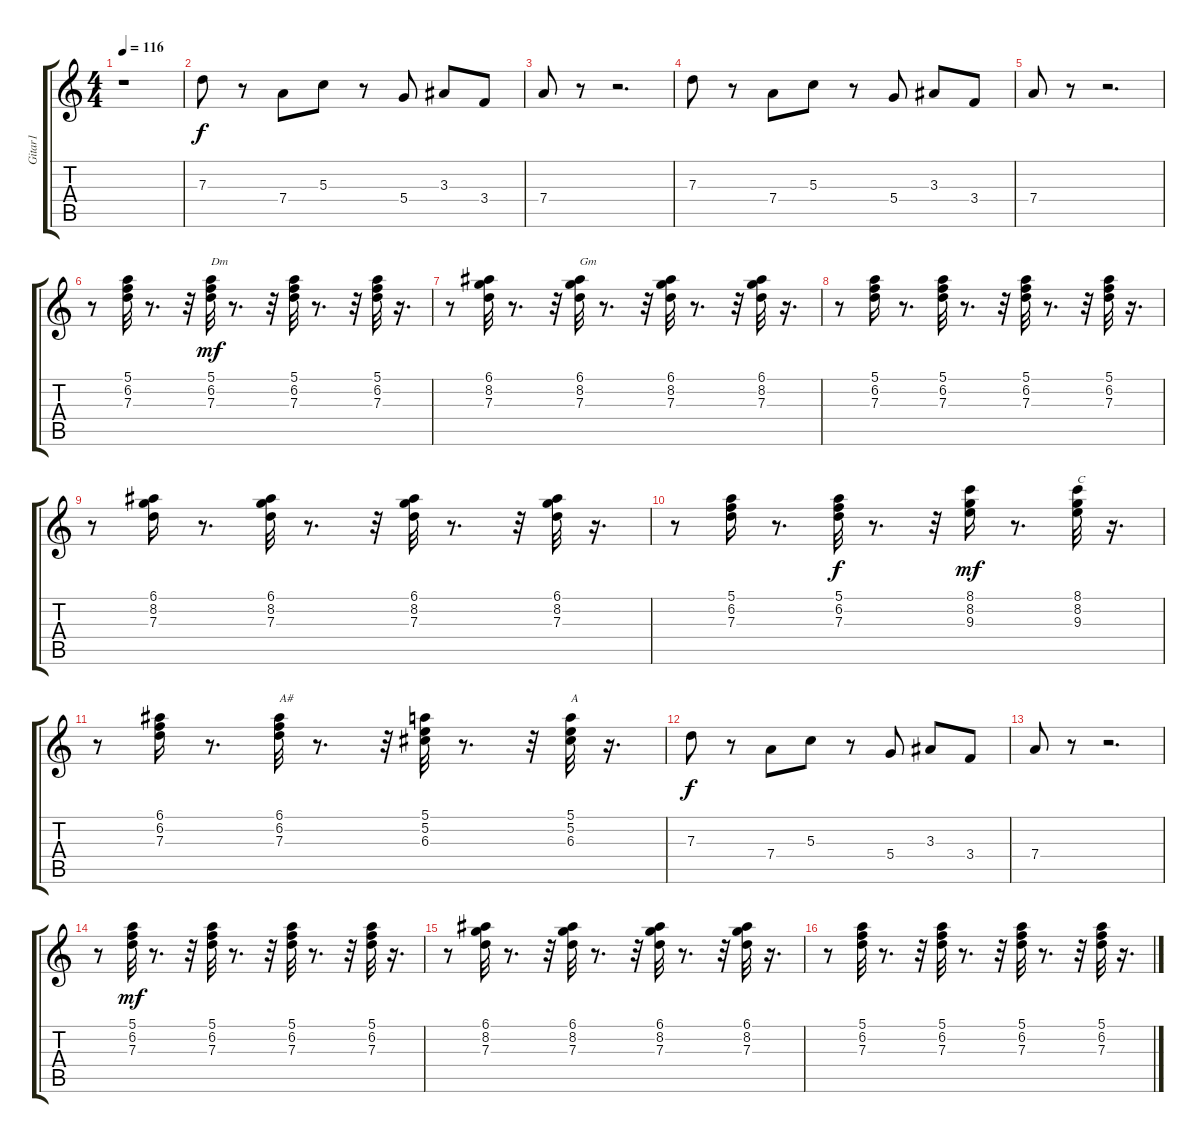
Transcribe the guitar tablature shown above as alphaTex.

\track ("Gitar1" "Gitar1") {instrument electricguitarclean}
\staff {score tabs}
\tuning (E4 B3 G3 D3 A2 E2) {hide}
\ts (4 4)
\tempo 116
\clef g2
\ks c
r.1{dy f instrument electricguitarclean} |
7.3.8 r.8 7.4.8 5.3.8 r.8 5.4.8 3.3.8 3.4.8 |
7.4.8 r.8 r.2{d} |
7.3.8 r.8 7.4.8 5.3.8 r.8 5.4.8 3.3.8 3.4.8 |
7.4.8 r.8 r.2{d} |
r.8 (5.1 6.2 7.3).32{instrument electricguitarclean} r.8{d} r.32 (5.1 6.2 7.3).32{txt "Dm" dy mf} r.8{d} r.32 (5.1 6.2 7.3).32 r.8{d} r.32 (5.1 6.2 7.3).32 r.16{d} |
r.8 (6.1 8.2 7.3).32 r.8{d} r.32 (6.1 8.2 7.3).32{txt "Gm"} r.8{d} r.32 (6.1 8.2 7.3).32 r.8{d} r.32 (6.1 8.2 7.3).32 r.16{d} |
r.8 (5.1 6.2 7.3).16 r.8{d} (5.1 6.2 7.3).32 r.8{d} r.32 (5.1 6.2 7.3).32 r.8{d} r.32 (5.1 6.2 7.3).32 r.16{d} |
r.8 (6.1 8.2 7.3).16 r.8{d} (6.1 8.2 7.3).32 r.8{d} r.32 (6.1 8.2 7.3).32 r.8{d} r.32 (6.1 8.2 7.3).32 r.16{d} |
r.8 (5.1 6.2 7.3).16 r.8{d} (5.1 6.2 7.3).32{dy f} r.8{d} r.32 (8.1 8.2 9.3).16{dy mf} r.8{d} (8.1 8.2 9.3).32{txt "C"} r.16{d} |
r.8 (6.1 6.2 7.3).16 r.8{d} (6.1 6.2 7.3).32{txt "A#"} r.8{d} r.32 (5.1 5.2 6.3).32 r.8{d} r.32 (5.1 5.2 6.3).32{txt "A"} r.16{d} |
7.3.8{dy f} r.8 7.4.8 5.3.8 r.8 5.4.8 3.3.8 3.4.8 |
7.4.8 r.8 r.2{d} |
r.8 (5.1 6.2 7.3).32{dy mf} r.8{d} r.32 (5.1 6.2 7.3).32 r.8{d} r.32 (5.1 6.2 7.3).32 r.8{d} r.32 (5.1 6.2 7.3).32 r.16{d} |
r.8 (6.1 8.2 7.3).32 r.8{d} r.32 (6.1 8.2 7.3).32 r.8{d} r.32 (6.1 8.2 7.3).32 r.8{d} r.32 (6.1 8.2 7.3).32 r.16{d} |
r.8 (5.1 6.2 7.3).32 r.8{d} r.32 (5.1 6.2 7.3).32 r.8{d} r.32 (5.1 6.2 7.3).32 r.8{d} r.32 (5.1 6.2 7.3).32 r.16{d}
